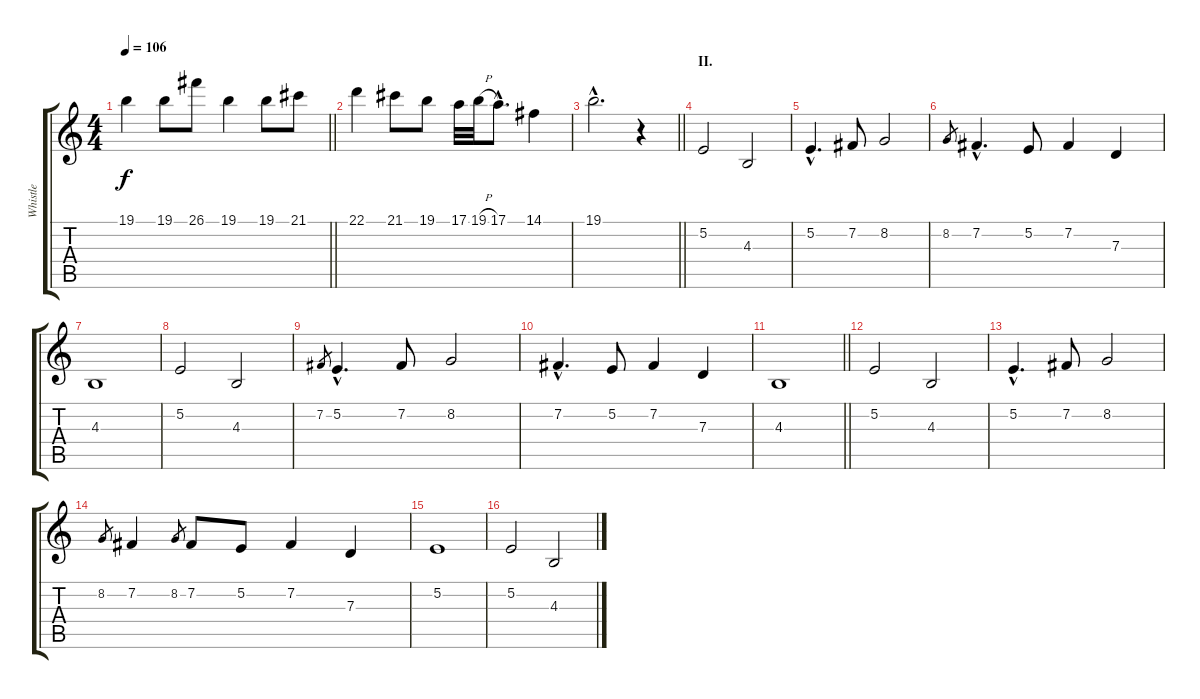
\track ("Whistle" "Whistle") {instrument flute}
\staff {score tabs}
\tuning (E4 B3 G3 D3 A2 E2) {hide}
\ts (4 4)
\tempo 106
\clef g2
\barLineRight lightlight
\ks c
19.1.4{dy f} 19.1.8 26.1.8 19.1.4 19.1.8 21.1.8 |
\section ("" "")
22.1.4 21.1.8 19.1.8 17.1.32 19.1{h}.32 17.1{hac}.8{d} 14.1.4 |
\barLineRight lightlight
19.1{hac}.2{d} r.4 |
\section ("" "II.")
5.2.2{volume 12 instrument bagpipe} 4.3.2 |
5.2{hac}.4{d} 7.2.8 8.2.2 |
8.2.8{gr} 7.2{hac}.4{d} 5.2.8 7.2.4 7.3.4 |
4.3.1 |
5.2.2 4.3.2 |
7.2.8{gr} 5.2{hac}.4{d} 7.2.8 8.2.2 |
7.2{hac}.4{d} 5.2.8 7.2.4 7.3.4 |
\barLineRight lightlight
4.3.1 |
\section ("" "")
5.2.2 4.3.2 |
5.2{hac}.4{d} 7.2.8 8.2.2 |
8.2.8{gr} 7.2.4 8.2.8{gr} 7.2.8 5.2.8 7.2.4 7.3.4 |
5.2.1 |
5.2.2 4.3.2
